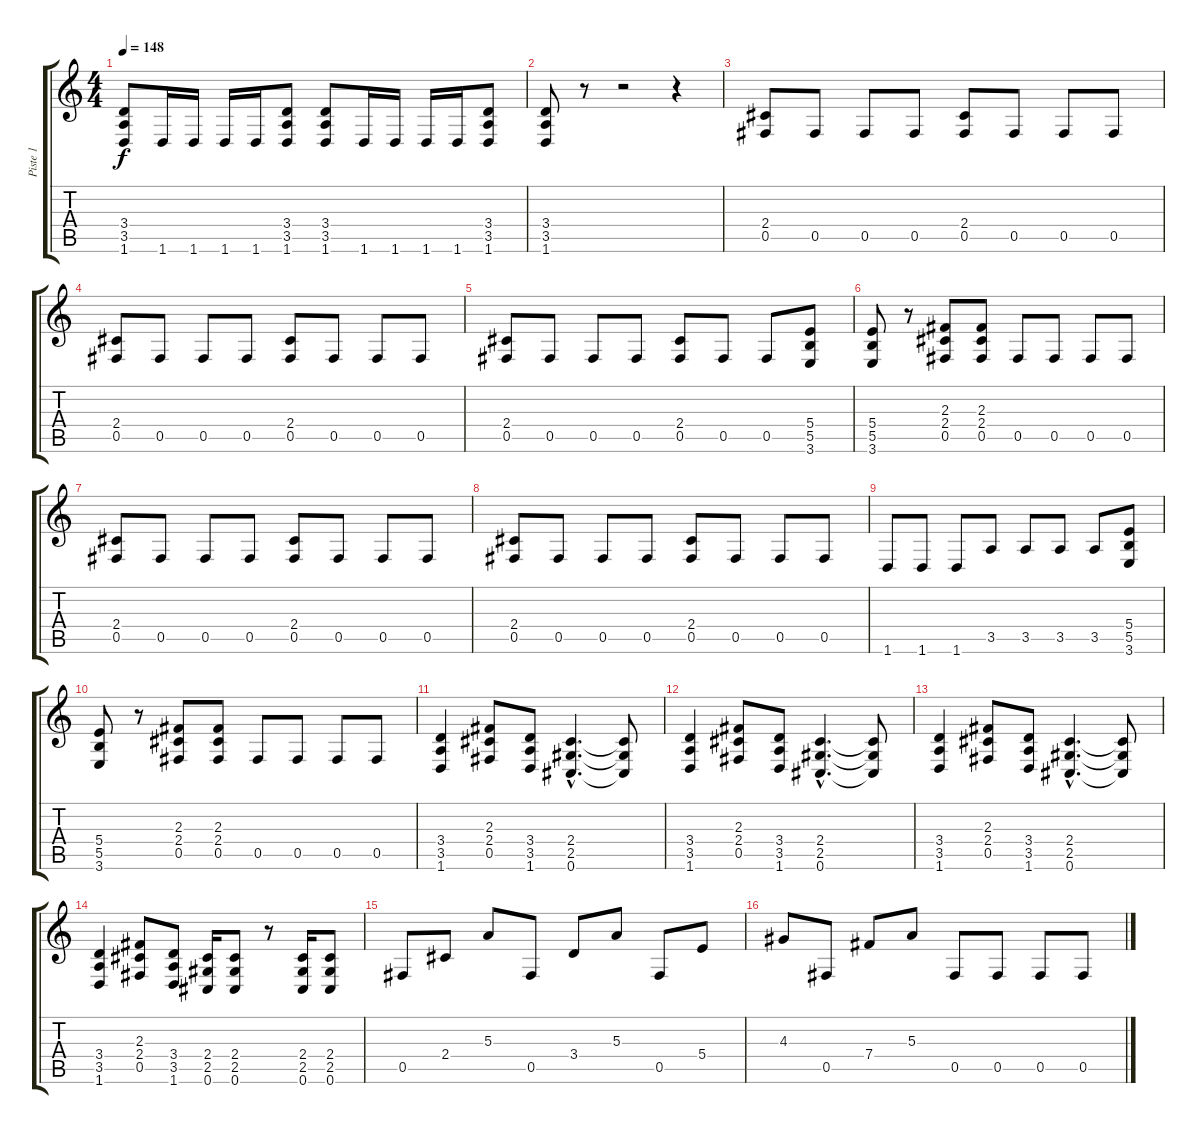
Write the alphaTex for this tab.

\track ("Piste 1" "Piste 1") {instrument distortionguitar}
\staff {score tabs}
\tuning (Db4 Ab3 E3 B2 Gb2 Db2) {hide}
\ts (4 4)
\tempo 148
\clef g2
\ks c
(3.4 3.5 1.6).8{dy f} 1.6.16 1.6.16 1.6.16 1.6.16 (3.4 3.5 1.6).8 (3.4 3.5 1.6).8 1.6.16 1.6.16 1.6.16 1.6.16 (3.4 3.5 1.6).8 |
(3.4 3.5 1.6).8 r.8 r.2 r.4 |
(2.4 0.5).8 0.5.8 0.5.8 0.5.8 (2.4 0.5).8 0.5.8 0.5.8 0.5.8 |
(2.4 0.5).8 0.5.8 0.5.8 0.5.8 (2.4 0.5).8 0.5.8 0.5.8 0.5.8 |
(2.4 0.5).8 0.5.8 0.5.8 0.5.8 (2.4 0.5).8 0.5.8 0.5.8 (5.4 5.5 3.6).8 |
(5.4 5.5 3.6).8 r.8 (2.3 2.4 0.5).8 (2.3 2.4 0.5).8 0.5.8 0.5.8 0.5.8 0.5.8 |
(2.4 0.5).8 0.5.8 0.5.8 0.5.8 (2.4 0.5).8 0.5.8 0.5.8 0.5.8 |
(2.4 0.5).8 0.5.8 0.5.8 0.5.8 (2.4 0.5).8 0.5.8 0.5.8 0.5.8 |
1.6.8 1.6.8 1.6.8 3.5.8 3.5.8 3.5.8 3.5.8 (5.4 5.5 3.6).8 |
(5.4 5.5 3.6).8 r.8 (2.3 2.4 0.5).8 (2.3 2.4 0.5).8 0.5.8 0.5.8 0.5.8 0.5.8 |
(3.4 3.5 1.6).4 (2.3 2.4 0.5).8 (3.4 3.5 1.6).8 (2.4{hac} 2.5{hac} 0.6{hac}).4{d} (2.4{t} 2.5{t} 0.6{t}).8 |
(3.4 3.5 1.6).4 (2.3 2.4 0.5).8 (3.4 3.5 1.6).8 (2.4{hac} 2.5{hac} 0.6{hac}).4{d} (2.4{t} 2.5{t} 0.6{t}).8 |
(3.4 3.5 1.6).4 (2.3 2.4 0.5).8 (3.4 3.5 1.6).8 (2.4{hac} 2.5{hac} 0.6{hac}).4{d} (2.4{t} 2.5{t} 0.6{t}).8 |
(3.4 3.5 1.6).4 (2.3 2.4 0.5).8 (3.4 3.5 1.6).8 (2.4 2.5 0.6).16 (2.4 2.5 0.6).8 r.8 (2.4 2.5 0.6).16 (2.4 2.5 0.6).8 |
0.5.8 2.4.8 5.3.8 0.5.8 3.4.8 5.3.8 0.5.8 5.4.8 |
4.3.8 0.5.8 7.4.8 5.3.8 0.5.8 0.5.8 0.5.8 0.5.8
